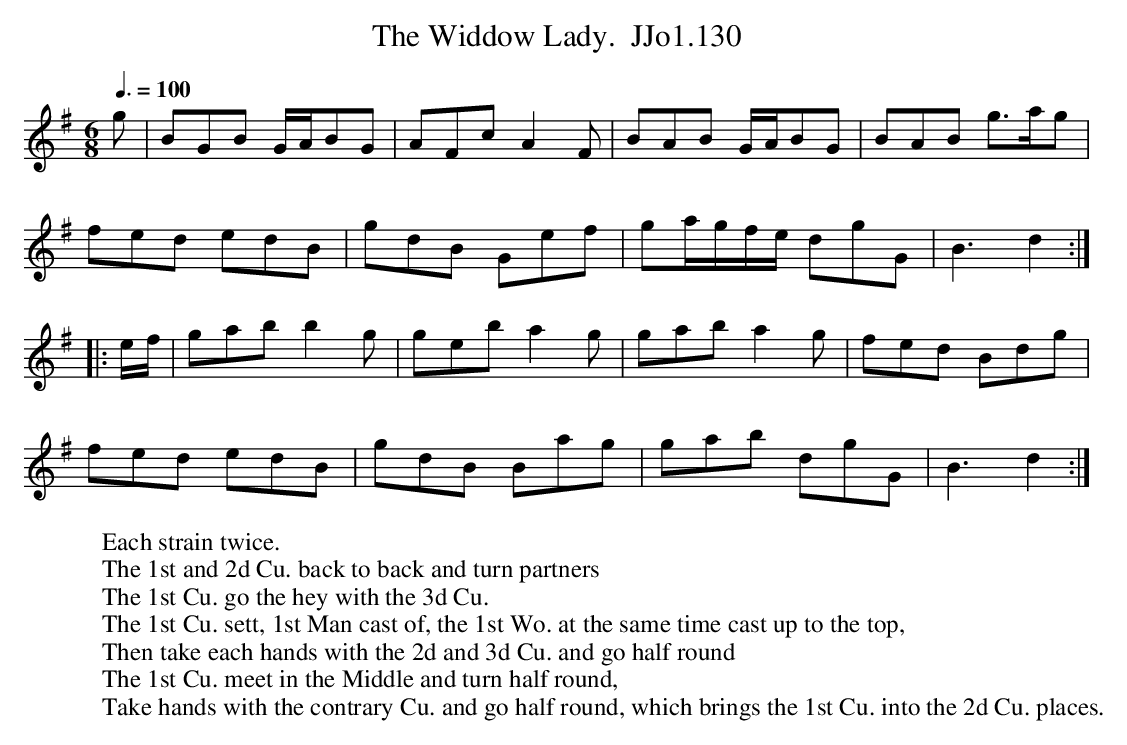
X:1
T:Widdow Lady.  JJo1.130, The
M:6/8
L:1/8
Q:3/8=100
K:G
g | BGB G/A/BG | AFc A2F | BAB G/A/BG | BAB g>ag |
fed edB | gdB Gef | ga/g/f/e/ dgG | B3 d2 :|
|: e/f/ |gab b2g | geb a2g | gab a2g | fed Bdg |
fed edB | gdB Bag | gab dgG | B3 d2 :|
W:Each strain twice.
W:The 1st and 2d Cu. back to back and turn partners
W:The 1st Cu. go the hey with the 3d Cu.
W:The 1st Cu. sett, 1st Man cast of, the 1st Wo. at the same time cast up to the top,
W:Then take each hands with the 2d and 3d Cu. and go half round
W:The 1st Cu. meet in the Middle and turn half round,
W:Take hands with the contrary Cu. and go half round, which brings the 1st Cu. into the 2d Cu. places.
